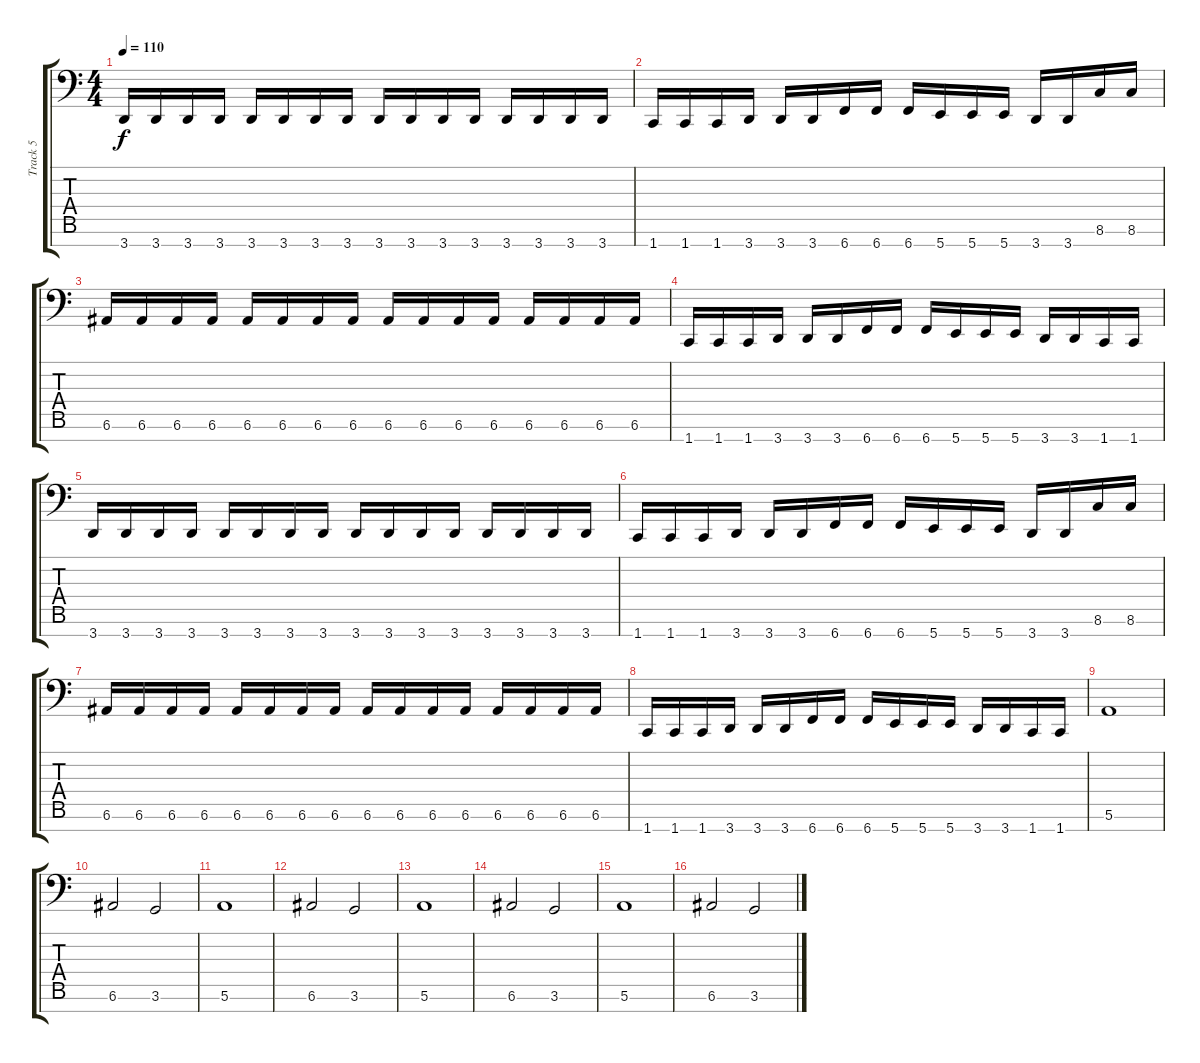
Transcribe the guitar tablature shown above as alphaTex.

\track ("Track 5" "Track 5") {instrument electricbasspick}
\staff {score tabs}
\tuning (E3 B2 G2 D2 A1 E1 B0) {hide}
\ts (4 4)
\tempo 110
\clef f4
\ks c
3.7.16{dy f} 3.7.16 3.7.16 3.7.16 3.7.16 3.7.16 3.7.16 3.7.16 3.7.16 3.7.16 3.7.16 3.7.16 3.7.16 3.7.16 3.7.16 3.7.16 |
1.7.16 1.7.16 1.7.16 3.7.16 3.7.16 3.7.16 6.7.16 6.7.16 6.7.16 5.7.16 5.7.16 5.7.16 3.7.16 3.7.16 8.6.16 8.6.16 |
6.6.16 6.6.16 6.6.16 6.6.16 6.6.16 6.6.16 6.6.16 6.6.16 6.6.16 6.6.16 6.6.16 6.6.16 6.6.16 6.6.16 6.6.16 6.6.16 |
1.7.16 1.7.16 1.7.16 3.7.16 3.7.16 3.7.16 6.7.16 6.7.16 6.7.16 5.7.16 5.7.16 5.7.16 3.7.16 3.7.16 1.7.16 1.7.16 |
3.7.16 3.7.16 3.7.16 3.7.16 3.7.16 3.7.16 3.7.16 3.7.16 3.7.16 3.7.16 3.7.16 3.7.16 3.7.16 3.7.16 3.7.16 3.7.16 |
1.7.16 1.7.16 1.7.16 3.7.16 3.7.16 3.7.16 6.7.16 6.7.16 6.7.16 5.7.16 5.7.16 5.7.16 3.7.16 3.7.16 8.6.16 8.6.16 |
6.6.16 6.6.16 6.6.16 6.6.16 6.6.16 6.6.16 6.6.16 6.6.16 6.6.16 6.6.16 6.6.16 6.6.16 6.6.16 6.6.16 6.6.16 6.6.16 |
1.7.16 1.7.16 1.7.16 3.7.16 3.7.16 3.7.16 6.7.16 6.7.16 6.7.16 5.7.16 5.7.16 5.7.16 3.7.16 3.7.16 1.7.16 1.7.16 |
5.6.1 |
6.6.2 3.6.2 |
5.6.1 |
6.6.2 3.6.2 |
5.6.1 |
6.6.2 3.6.2 |
5.6.1 |
6.6.2 3.6.2
